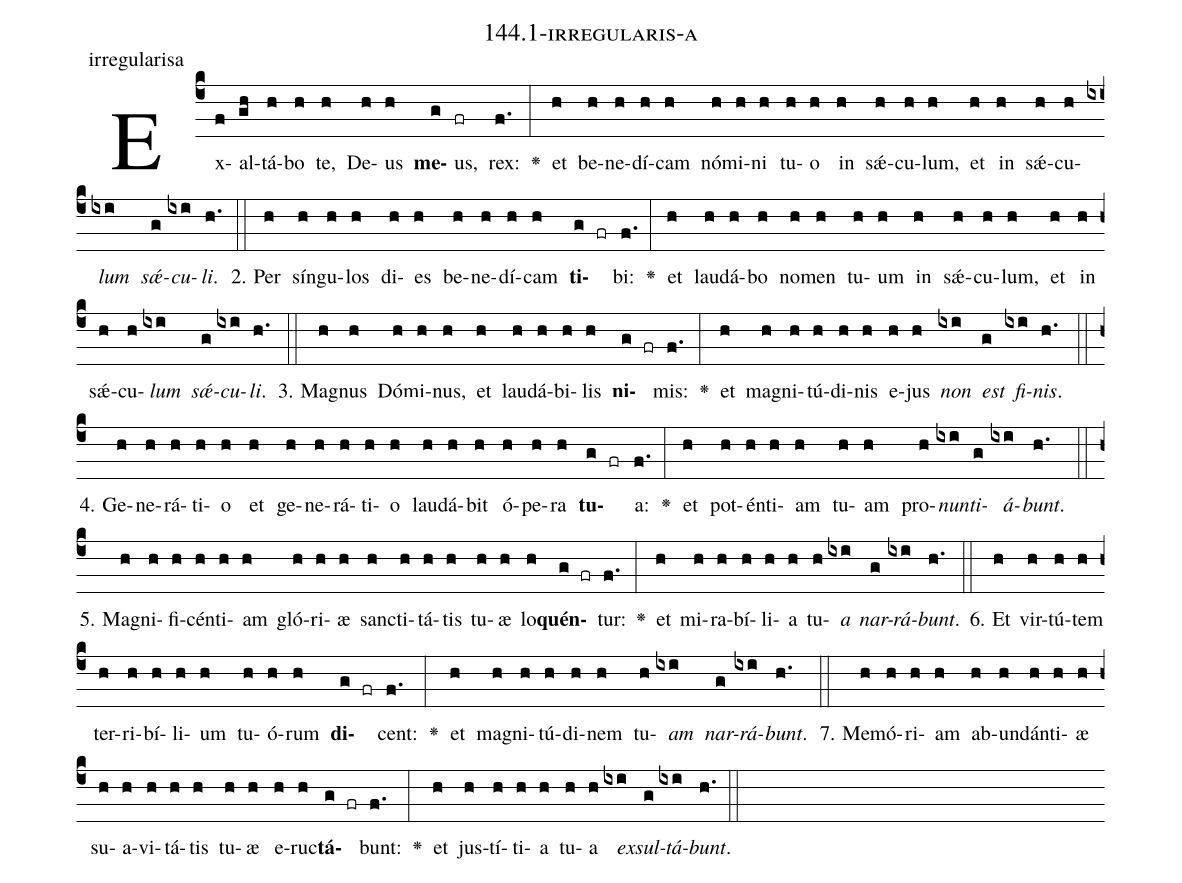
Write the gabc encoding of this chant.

name: 144.1-irregularis-a;
annotation: irregularisa;
%%
(c4)Ex(f)al(gh)tá(h)bo(h) te,(h) De(h)us(h) <b>me</b>(g)us,(fr) rex:(f.) <v>\greheightstar</v>(:) et(h) be(h)ne(h)dí(h)cam(h) nó(h)mi(h)ni(h) tu(h)o(h) in(h) sǽ(h)cu(h)lum,(h) et(h) in(h) sǽ(h)cu(h)<i>lum</i>(ixi) <i>sǽ</i>(g)<i>cu</i>(ixi)<i>li</i>.(h.) (::)
2. Per(h) sín(h)gu(h)los(h) di(h)es(h) be(h)ne(h)dí(h)cam(h) <b>ti</b>(g fr)bi:(f.) <v>\greheightstar</v>(:) et(h) lau(h)dá(h)bo(h) no(h)men(h) tu(h)um(h) in(h) sǽ(h)cu(h)lum,(h) et(h) in(h) sǽ(h)cu(h)<i>lum</i>(ixi) <i>sǽ</i>(g)<i>cu</i>(ixi)<i>li</i>.(h.) (::)
3. Ma(h)gnus(h) Dó(h)mi(h)nus,(h) et(h) lau(h)dá(h)bi(h)lis(h) <b>ni</b>(g fr)mis:(f.) <v>\greheightstar</v>(:) et(h) ma(h)gni(h)tú(h)di(h)nis(h) e(h)jus(h) <i>non</i>(ixi) <i>est</i>(g) <i>fi</i>(ixi)<i>nis</i>.(h.) (::)
4. Ge(h)ne(h)rá(h)ti(h)o(h) et(h) ge(h)ne(h)rá(h)ti(h)o(h) lau(h)dá(h)bit(h) ó(h)pe(h)ra(h) <b>tu</b>(g fr)a:(f.) <v>\greheightstar</v>(:) et(h) pot(h)én(h)ti(h)am(h) tu(h)am(h) pro(h)<i>nun</i>(ixi)<i>ti</i>(g)<i>á</i>(ixi)<i>bunt</i>.(h.) (::)
5. Ma(h)gni(h)fi(h)cén(h)ti(h)am(h) gló(h)ri(h)æ(h) sanc(h)ti(h)tá(h)tis(h) tu(h)æ(h) lo(h)<b>quén</b>(g fr)tur:(f.) <v>\greheightstar</v>(:) et(h) mi(h)ra(h)bí(h)li(h)a(h) tu(h)<i>a</i>(ixi) <i>nar</i>(g)<i>rá</i>(ixi)<i>bunt</i>.(h.) (::)
6. Et(h) vir(h)tú(h)tem(h) ter(h)ri(h)bí(h)li(h)um(h) tu(h)ó(h)rum(h) <b>di</b>(g fr)cent:(f.) <v>\greheightstar</v>(:) et(h) ma(h)gni(h)tú(h)di(h)nem(h) tu(h)<i>am</i>(ixi) <i>nar</i>(g)<i>rá</i>(ixi)<i>bunt</i>.(h.) (::)
7. Me(h)mó(h)ri(h)am(h) ab(h)un(h)dán(h)ti(h)æ(h) su(h)a(h)vi(h)tá(h)tis(h) tu(h)æ(h) e(h)ruc(h)<b>tá</b>(g fr)bunt:(f.) <v>\greheightstar</v>(:) et(h) jus(h)tí(h)ti(h)a(h) tu(h)a(h) <i>ex</i>(ixi)<i>sul</i>(g)<i>tá</i>(ixi)<i>bunt</i>.(h.) (::)
